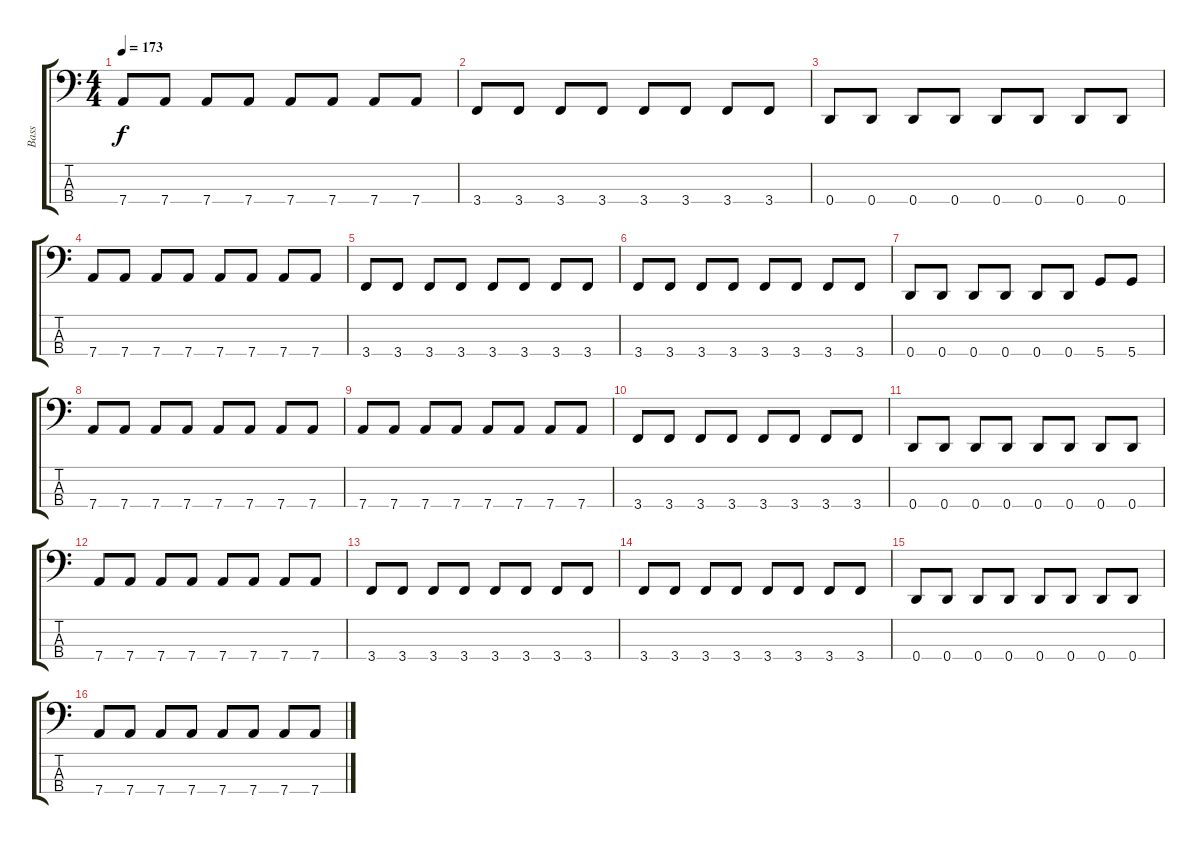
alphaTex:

\track ("Bass" "Bass") {instrument electricbasspick}
\staff {score tabs}
\tuning (G2 D2 A1 D1) {hide}
\ts (4 4)
\tempo 173
\clef f4
\ks c
7.4.8{dy f} 7.4.8 7.4.8 7.4.8 7.4.8 7.4.8 7.4.8 7.4.8 |
3.4.8 3.4.8 3.4.8 3.4.8 3.4.8 3.4.8 3.4.8 3.4.8 |
0.4.8 0.4.8 0.4.8 0.4.8 0.4.8 0.4.8 0.4.8 0.4.8 |
7.4.8 7.4.8 7.4.8 7.4.8 7.4.8 7.4.8 7.4.8 7.4.8 |
3.4.8 3.4.8 3.4.8 3.4.8 3.4.8 3.4.8 3.4.8 3.4.8 |
3.4.8 3.4.8 3.4.8 3.4.8 3.4.8 3.4.8 3.4.8 3.4.8 |
0.4.8 0.4.8 0.4.8 0.4.8 0.4.8 0.4.8 5.4.8 5.4.8 |
7.4.8 7.4.8 7.4.8 7.4.8 7.4.8 7.4.8 7.4.8 7.4.8 |
7.4.8 7.4.8 7.4.8 7.4.8 7.4.8 7.4.8 7.4.8 7.4.8 |
3.4.8{volume 9} 3.4.8 3.4.8 3.4.8 3.4.8 3.4.8 3.4.8 3.4.8 |
0.4.8 0.4.8 0.4.8 0.4.8 0.4.8 0.4.8 0.4.8 0.4.8 |
7.4.8 7.4.8 7.4.8 7.4.8 7.4.8 7.4.8 7.4.8 7.4.8 |
3.4.8 3.4.8 3.4.8 3.4.8 3.4.8 3.4.8 3.4.8 3.4.8 |
3.4.8{volume 13} 3.4.8 3.4.8 3.4.8 3.4.8 3.4.8 3.4.8 3.4.8 |
0.4.8 0.4.8 0.4.8 0.4.8 0.4.8 0.4.8 0.4.8 0.4.8 |
7.4.8 7.4.8 7.4.8 7.4.8 7.4.8 7.4.8 7.4.8 7.4.8
